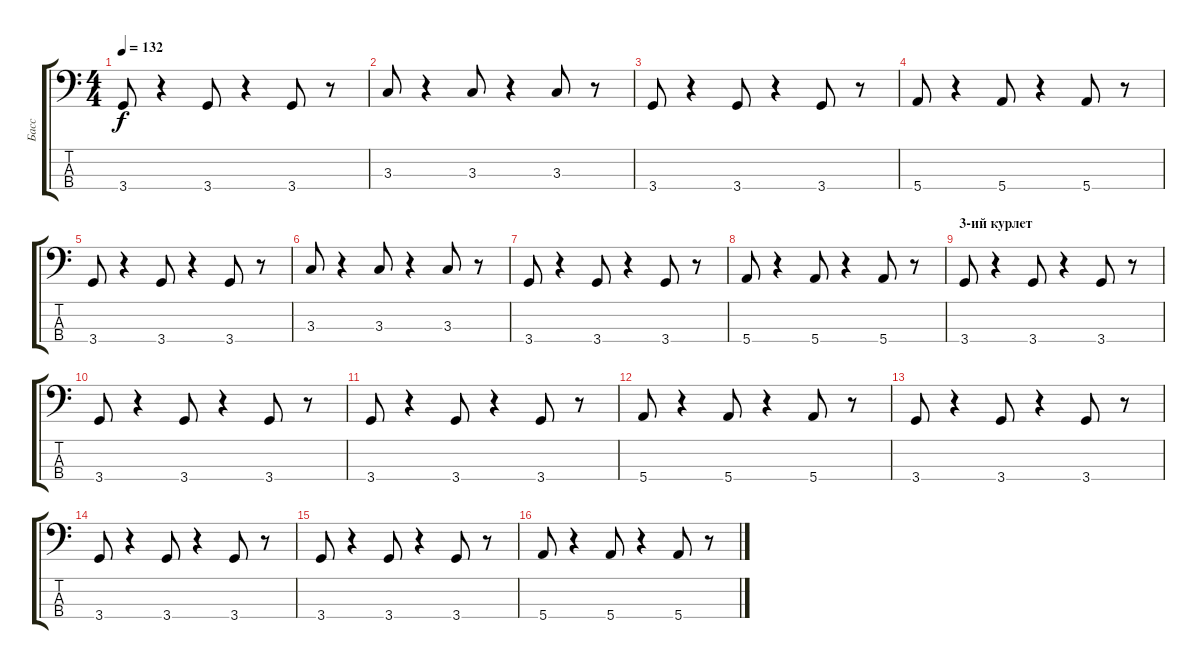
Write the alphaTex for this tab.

\track ("Басс" "Басс") {instrument electricbassfinger}
\staff {score tabs}
\tuning (G2 D2 A1 E1) {hide}
\ts (4 4)
\tempo 132
\clef f4
\ks c
3.4.8{dy f} r.4 3.4.8 r.4 3.4.8 r.8 |
3.3.8 r.4 3.3.8 r.4 3.3.8 r.8 |
3.4.8 r.4 3.4.8 r.4 3.4.8 r.8 |
5.4.8 r.4 5.4.8 r.4 5.4.8 r.8 |
3.4.8 r.4 3.4.8 r.4 3.4.8 r.8 |
3.3.8 r.4 3.3.8 r.4 3.3.8 r.8 |
3.4.8 r.4 3.4.8 r.4 3.4.8 r.8 |
5.4.8 r.4 5.4.8 r.4 5.4.8 r.8 |
\section ("" "3-ий курлет")
3.4.8 r.4 3.4.8 r.4 3.4.8 r.8 |
3.4.8 r.4 3.4.8 r.4 3.4.8 r.8 |
3.4.8 r.4 3.4.8 r.4 3.4.8 r.8 |
5.4.8 r.4 5.4.8 r.4 5.4.8 r.8 |
3.4.8 r.4 3.4.8 r.4 3.4.8 r.8 |
3.4.8 r.4 3.4.8 r.4 3.4.8 r.8 |
3.4.8 r.4 3.4.8 r.4 3.4.8 r.8 |
5.4.8 r.4 5.4.8 r.4 5.4.8 r.8
